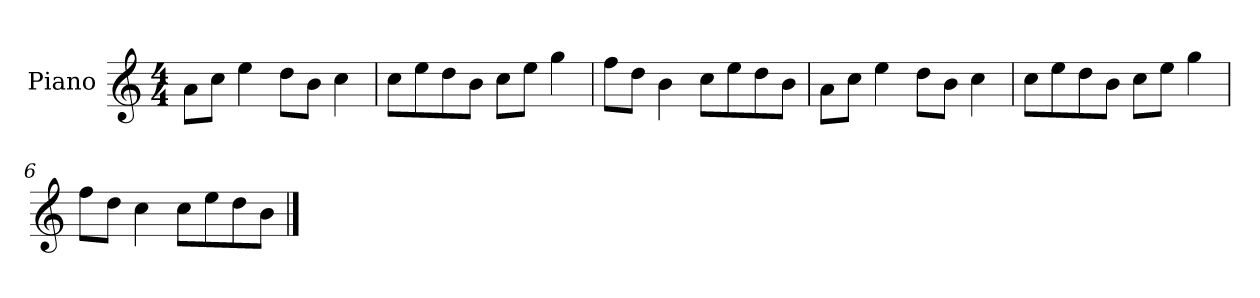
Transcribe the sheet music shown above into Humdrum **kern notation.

**kern
*part1
*staff1
*I"Piano
*I'P-no
*clefG2
*k[]
*M4/4
*MM90
=1
8a\L
8cc\J
4ee\
8dd\L
8b\J
4cc\
=2
8cc\L
8ee\
8dd\
8b\J
8cc\L
8ee\J
4gg\
=3
8ff\L
8dd\J
4b\
8cc\L
8ee\
8dd\
8b\J
=4
8a\L
8cc\J
4ee\
8dd\L
8b\J
4cc\
=5
8cc\L
8ee\
8dd\
8b\J
8cc\L
8ee\J
4gg\
!!LO:LB:g=z
=6
8ff\L
8dd\J
4cc\
8cc\L
8ee\
8dd\
8b\J
==
*-
